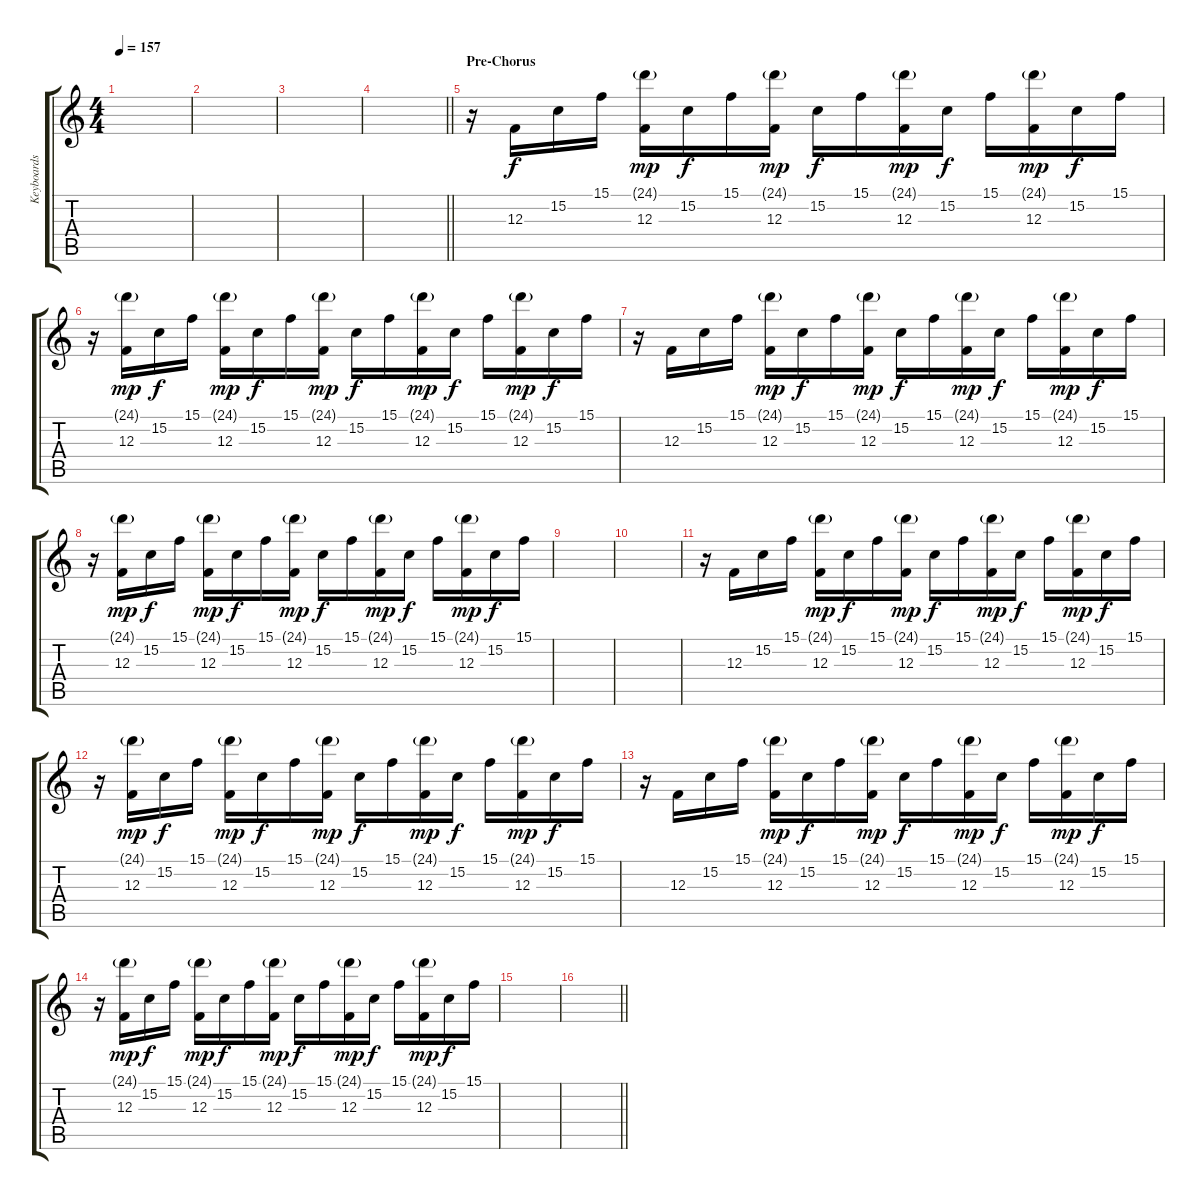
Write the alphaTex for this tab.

\track ("Keyboards II" "Keyboards ") {instrument lead8bassandlead}
\staff {score tabs}
\tuning (D4 A3 F3 C3 G2 D2) {hide}
\ts (4 4)
\tempo 157
\clef g2
\ks c
|
|
|
\barLineRight lightlight
|
\section ("" "Pre-Chorus")
r.16{volume 7 balance 16 instrument lead8bassandlead} 12.3.16 15.2.16 15.1.16 (24.1{g} 12.3).16{dy mp} 15.2.16{dy f} 15.1.16 (24.1{g} 12.3).16{dy mp} 15.2.16{dy f} 15.1.16 (24.1{g} 12.3).16{dy mp} 15.2.16{dy f} 15.1.16 (24.1{g} 12.3).16{dy mp} 15.2.16{dy f} 15.1.16 |
r.16{balance 0} (24.1{g} 12.3).16{dy mp} 15.2.16{dy f} 15.1.16 (24.1{g} 12.3).16{dy mp} 15.2.16{dy f} 15.1.16 (24.1{g} 12.3).16{dy mp} 15.2.16{dy f} 15.1.16 (24.1{g} 12.3).16{dy mp} 15.2.16{dy f} 15.1.16 (24.1{g} 12.3).16{dy mp} 15.2.16{dy f} 15.1.16 |
r.16{balance 16} 12.3.16 15.2.16 15.1.16 (24.1{g} 12.3).16{dy mp} 15.2.16{dy f} 15.1.16 (24.1{g} 12.3).16{dy mp} 15.2.16{dy f} 15.1.16 (24.1{g} 12.3).16{dy mp} 15.2.16{dy f} 15.1.16 (24.1{g} 12.3).16{dy mp} 15.2.16{dy f} 15.1.16 |
r.16{balance 0} (24.1{g} 12.3).16{dy mp} 15.2.16{dy f} 15.1.16 (24.1{g} 12.3).16{dy mp} 15.2.16{dy f} 15.1.16 (24.1{g} 12.3).16{dy mp} 15.2.16{dy f} 15.1.16 (24.1{g} 12.3).16{dy mp} 15.2.16{dy f} 15.1.16 (24.1{g} 12.3).16{dy mp} 15.2.16{dy f} 15.1.16 |
|
|
r.16{balance 16} 12.3.16 15.2.16 15.1.16 (24.1{g} 12.3).16{dy mp} 15.2.16{dy f} 15.1.16 (24.1{g} 12.3).16{dy mp} 15.2.16{dy f} 15.1.16 (24.1{g} 12.3).16{dy mp} 15.2.16{dy f} 15.1.16 (24.1{g} 12.3).16{dy mp} 15.2.16{dy f} 15.1.16 |
r.16{balance 0} (24.1{g} 12.3).16{dy mp} 15.2.16{dy f} 15.1.16 (24.1{g} 12.3).16{dy mp} 15.2.16{dy f} 15.1.16 (24.1{g} 12.3).16{dy mp} 15.2.16{dy f} 15.1.16 (24.1{g} 12.3).16{dy mp} 15.2.16{dy f} 15.1.16 (24.1{g} 12.3).16{dy mp} 15.2.16{dy f} 15.1.16 |
r.16{balance 16} 12.3.16 15.2.16 15.1.16 (24.1{g} 12.3).16{dy mp} 15.2.16{dy f} 15.1.16 (24.1{g} 12.3).16{dy mp} 15.2.16{dy f} 15.1.16 (24.1{g} 12.3).16{dy mp} 15.2.16{dy f} 15.1.16 (24.1{g} 12.3).16{dy mp} 15.2.16{dy f} 15.1.16 |
r.16{balance 0} (24.1{g} 12.3).16{dy mp} 15.2.16{dy f} 15.1.16 (24.1{g} 12.3).16{dy mp} 15.2.16{dy f} 15.1.16 (24.1{g} 12.3).16{dy mp} 15.2.16{dy f} 15.1.16 (24.1{g} 12.3).16{dy mp} 15.2.16{dy f} 15.1.16 (24.1{g} 12.3).16{dy mp} 15.2.16{dy f} 15.1.16 |
|
\barLineRight lightlight
